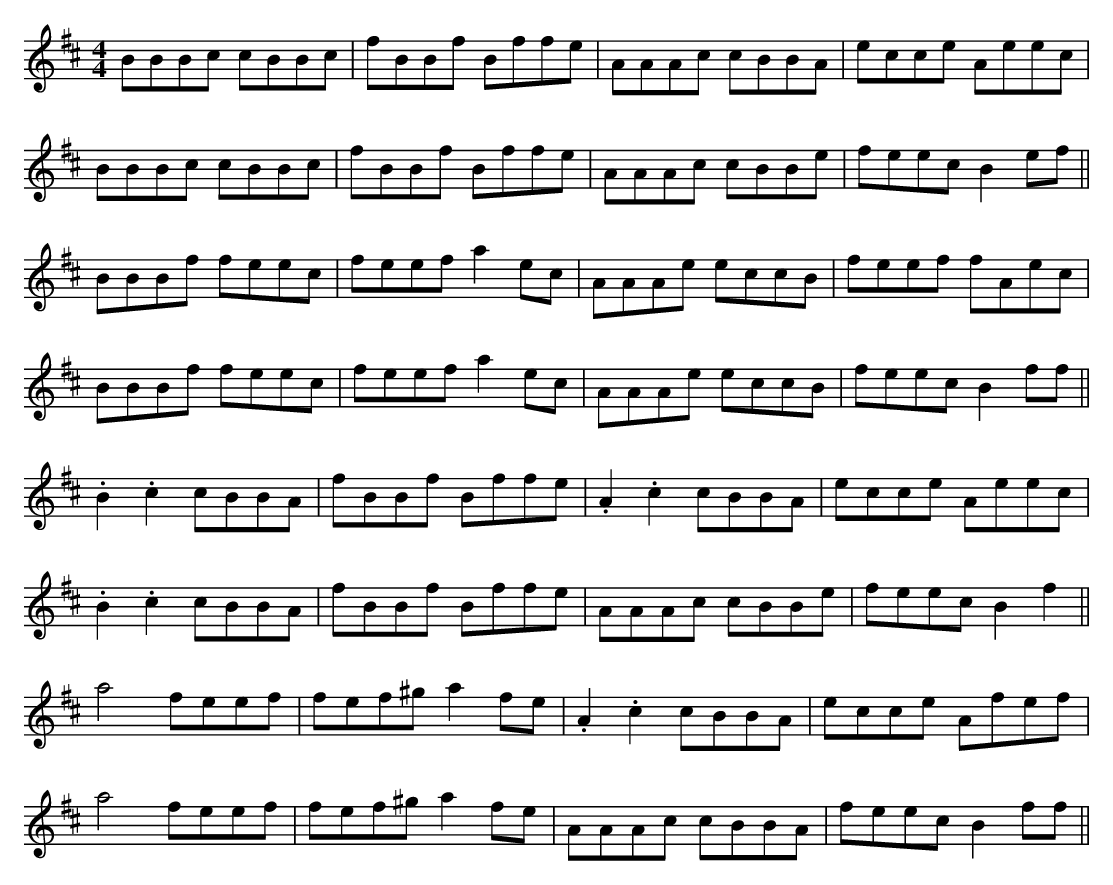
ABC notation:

X:1
M:4/4
K:Bmin
BBBc cBBc|fBBf Bffe|AAAc cBBA|ecce Aeec|
BBBc cBBc|fBBf Bffe|AAAc cBBe|feec B2 ef||
BBBf feec|feef a2 ec|AAAe eccB|feef fAec|
BBBf feec|feef a2 ec|AAAe eccB|feec B2 ff||
.B2 .c2 cBBA|fBBf Bffe|.A2 .c2 cBBA|ecce Aeec|
.B2 .c2 cBBA|fBBf Bffe|AAAc cBBe|feec B2 f2||
a4 feef|fef^g a2 fe|.A2 .c2 cBBA|ecce Afef|
a4 feef|fef^g a2 fe|AAAc cBBA|feec B2 ff||
